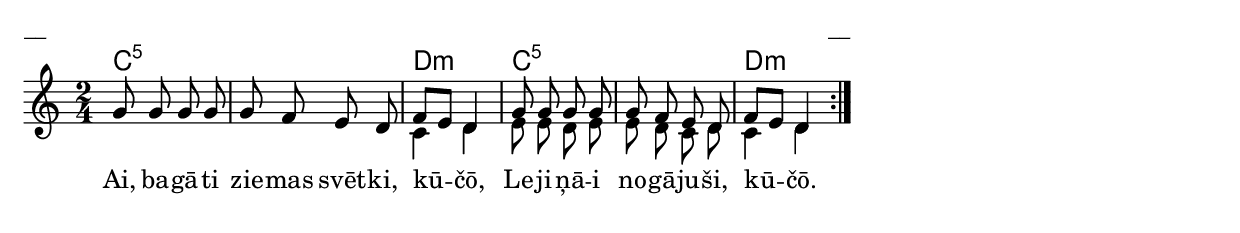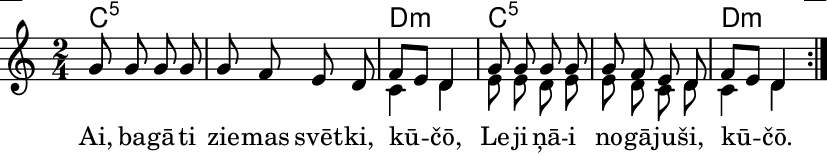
\version "2.13.18"
#(ly:set-option 'crop #t)

%\header {
%    title = "Ai, bagāti ziemassvētki" 
%}
%#(set-global-staff-size 18)
\paper {
line-width = 14\cm
left-margin = 0.4\cm
between-system-padding = 0.1\cm
between-system-space = 0.1\cm
}
\layout {
indent = #0
ragged-last = ##f
}


chordsA = \chordmode {
\time 2/4
c2:5 | c2:5 | d2:m | c2:5 | c2:5 | d2:m | 
}

voiceA = \relative c' {
\clef "treble"
\key c \major
\time 2/4
\repeat volta 2 {
%MS
\oneVoice
g'8 g g g | g8 f e d | 
\voiceOne
f8[ e] d4 |
%ME 
g8 g g g | g8 f e d | f8[ e] d4  
}
} 

voiceB = \relative c' {
\clef "treble"
\key c \major
\time 2/4
\repeat volta 2 {
s2 | s2 | c4 d4 |
e8 e d e | e8 d c d | c4 d4  
}
} 

lyricA = \lyricmode {
Ai, ba -- gā -- ti zie -- mas svēt -- ki, kū -- čō,
Le -- ji -- ņā -- i no -- gā -- ju -- ši, kū -- čō. 
}

fullScore = <<
\new ChordNames { 
\set chordChanges = ##t
\chordsA 
}
\new Staff {
<<
\new Voice = "voiceA" { \voiceOne \autoBeamOff \voiceA }
\new Voice = "voiceB" { \voiceTwo \autoBeamOff \voiceB }
\new Lyrics \lyricsto "voiceA" \lyricA
>>
}
>>

\score {
\fullScore
\header { piece = "__" opus = "__" }
}
\markup { \with-color #(x11-color 'white) \sans \smaller "__" }
\score {
\unfoldRepeats
\fullScore
\midi {
\context { \Staff \remove "Staff_performer" }
\context { \Voice \consists "Staff_performer" }
}
}



